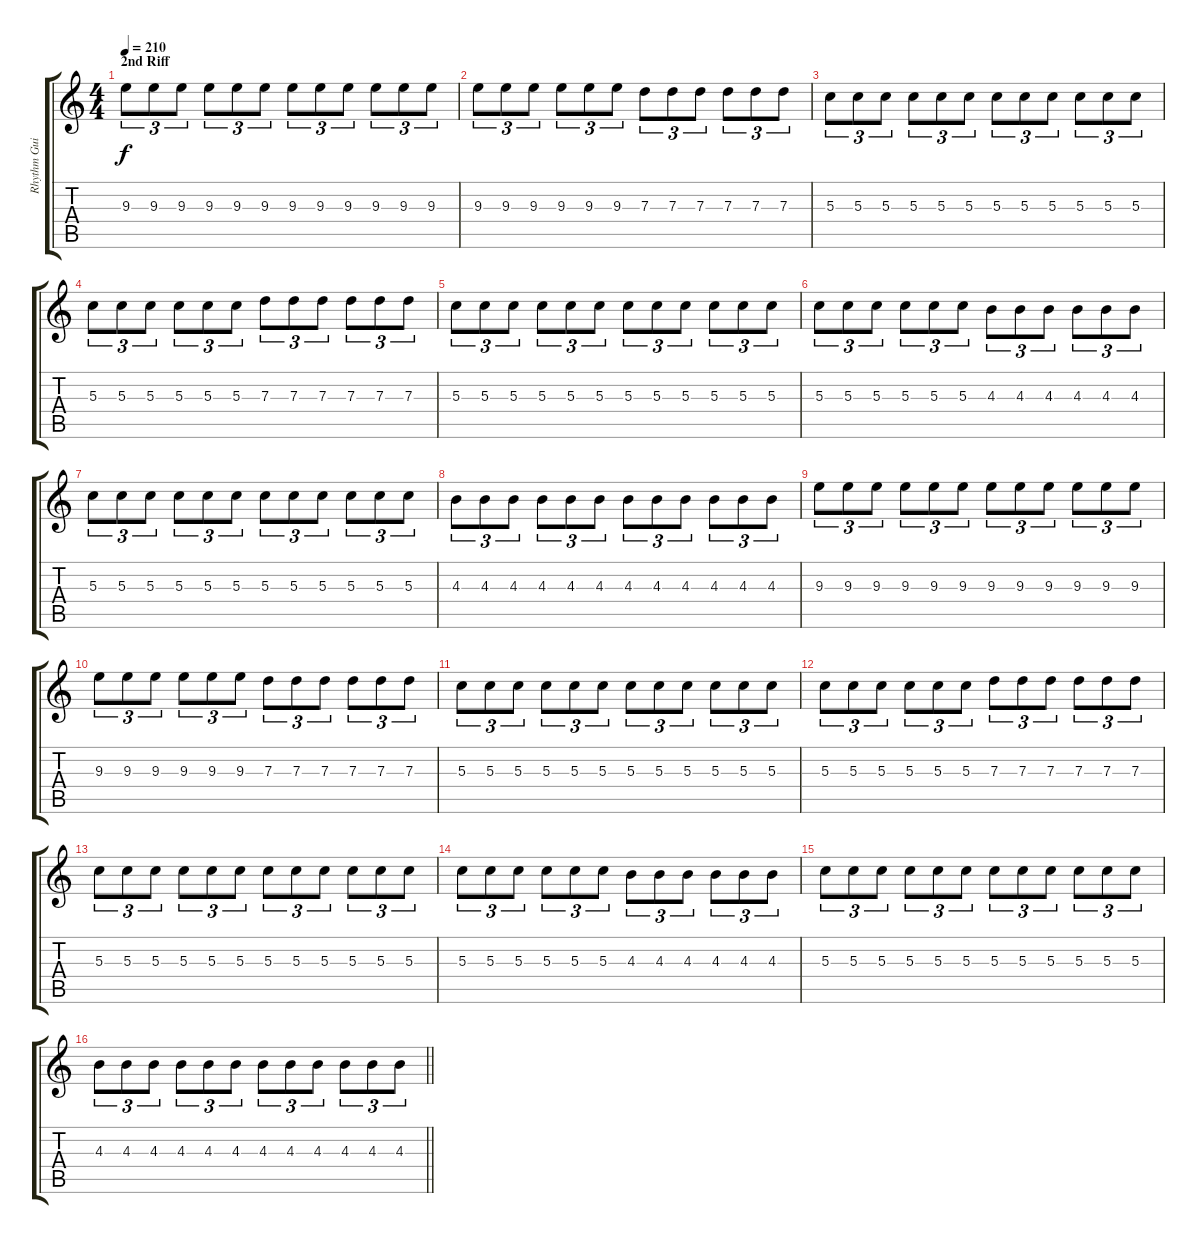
\track ("Rhythm Guitar" "Rhythm Gui") {instrument distortionguitar}
\staff {score tabs}
\tuning (E4 B3 G3 D3 A2 E2) {hide}
\ts (4 4)
\section ("" "2nd Riff")
\tempo 210
\clef g2
\ks c
9.3.8{tu (3 2) dy f} 9.3.8{tu (3 2)} 9.3.8{tu (3 2)} 9.3.8{tu (3 2)} 9.3.8{tu (3 2)} 9.3.8{tu (3 2)} 9.3.8{tu (3 2)} 9.3.8{tu (3 2)} 9.3.8{tu (3 2)} 9.3.8{tu (3 2)} 9.3.8{tu (3 2)} 9.3.8{tu (3 2)} |
9.3.8{tu (3 2)} 9.3.8{tu (3 2)} 9.3.8{tu (3 2)} 9.3.8{tu (3 2)} 9.3.8{tu (3 2)} 9.3.8{tu (3 2)} 7.3.8{tu (3 2)} 7.3.8{tu (3 2)} 7.3.8{tu (3 2)} 7.3.8{tu (3 2)} 7.3.8{tu (3 2)} 7.3.8{tu (3 2)} |
5.3.8{tu (3 2)} 5.3.8{tu (3 2)} 5.3.8{tu (3 2)} 5.3.8{tu (3 2)} 5.3.8{tu (3 2)} 5.3.8{tu (3 2)} 5.3.8{tu (3 2)} 5.3.8{tu (3 2)} 5.3.8{tu (3 2)} 5.3.8{tu (3 2)} 5.3.8{tu (3 2)} 5.3.8{tu (3 2)} |
5.3.8{tu (3 2)} 5.3.8{tu (3 2)} 5.3.8{tu (3 2)} 5.3.8{tu (3 2)} 5.3.8{tu (3 2)} 5.3.8{tu (3 2)} 7.3.8{tu (3 2)} 7.3.8{tu (3 2)} 7.3.8{tu (3 2)} 7.3.8{tu (3 2)} 7.3.8{tu (3 2)} 7.3.8{tu (3 2)} |
5.3.8{tu (3 2)} 5.3.8{tu (3 2)} 5.3.8{tu (3 2)} 5.3.8{tu (3 2)} 5.3.8{tu (3 2)} 5.3.8{tu (3 2)} 5.3.8{tu (3 2)} 5.3.8{tu (3 2)} 5.3.8{tu (3 2)} 5.3.8{tu (3 2)} 5.3.8{tu (3 2)} 5.3.8{tu (3 2)} |
5.3.8{tu (3 2)} 5.3.8{tu (3 2)} 5.3.8{tu (3 2)} 5.3.8{tu (3 2)} 5.3.8{tu (3 2)} 5.3.8{tu (3 2)} 4.3.8{tu (3 2)} 4.3.8{tu (3 2)} 4.3.8{tu (3 2)} 4.3.8{tu (3 2)} 4.3.8{tu (3 2)} 4.3.8{tu (3 2)} |
5.3.8{tu (3 2)} 5.3.8{tu (3 2)} 5.3.8{tu (3 2)} 5.3.8{tu (3 2)} 5.3.8{tu (3 2)} 5.3.8{tu (3 2)} 5.3.8{tu (3 2)} 5.3.8{tu (3 2)} 5.3.8{tu (3 2)} 5.3.8{tu (3 2)} 5.3.8{tu (3 2)} 5.3.8{tu (3 2)} |
4.3.8{tu (3 2)} 4.3.8{tu (3 2)} 4.3.8{tu (3 2)} 4.3.8{tu (3 2)} 4.3.8{tu (3 2)} 4.3.8{tu (3 2)} 4.3.8{tu (3 2)} 4.3.8{tu (3 2)} 4.3.8{tu (3 2)} 4.3.8{tu (3 2)} 4.3.8{tu (3 2)} 4.3.8{tu (3 2)} |
9.3.8{tu (3 2)} 9.3.8{tu (3 2)} 9.3.8{tu (3 2)} 9.3.8{tu (3 2)} 9.3.8{tu (3 2)} 9.3.8{tu (3 2)} 9.3.8{tu (3 2)} 9.3.8{tu (3 2)} 9.3.8{tu (3 2)} 9.3.8{tu (3 2)} 9.3.8{tu (3 2)} 9.3.8{tu (3 2)} |
9.3.8{tu (3 2)} 9.3.8{tu (3 2)} 9.3.8{tu (3 2)} 9.3.8{tu (3 2)} 9.3.8{tu (3 2)} 9.3.8{tu (3 2)} 7.3.8{tu (3 2)} 7.3.8{tu (3 2)} 7.3.8{tu (3 2)} 7.3.8{tu (3 2)} 7.3.8{tu (3 2)} 7.3.8{tu (3 2)} |
5.3.8{tu (3 2)} 5.3.8{tu (3 2)} 5.3.8{tu (3 2)} 5.3.8{tu (3 2)} 5.3.8{tu (3 2)} 5.3.8{tu (3 2)} 5.3.8{tu (3 2)} 5.3.8{tu (3 2)} 5.3.8{tu (3 2)} 5.3.8{tu (3 2)} 5.3.8{tu (3 2)} 5.3.8{tu (3 2)} |
5.3.8{tu (3 2)} 5.3.8{tu (3 2)} 5.3.8{tu (3 2)} 5.3.8{tu (3 2)} 5.3.8{tu (3 2)} 5.3.8{tu (3 2)} 7.3.8{tu (3 2)} 7.3.8{tu (3 2)} 7.3.8{tu (3 2)} 7.3.8{tu (3 2)} 7.3.8{tu (3 2)} 7.3.8{tu (3 2)} |
5.3.8{tu (3 2)} 5.3.8{tu (3 2)} 5.3.8{tu (3 2)} 5.3.8{tu (3 2)} 5.3.8{tu (3 2)} 5.3.8{tu (3 2)} 5.3.8{tu (3 2)} 5.3.8{tu (3 2)} 5.3.8{tu (3 2)} 5.3.8{tu (3 2)} 5.3.8{tu (3 2)} 5.3.8{tu (3 2)} |
5.3.8{tu (3 2)} 5.3.8{tu (3 2)} 5.3.8{tu (3 2)} 5.3.8{tu (3 2)} 5.3.8{tu (3 2)} 5.3.8{tu (3 2)} 4.3.8{tu (3 2)} 4.3.8{tu (3 2)} 4.3.8{tu (3 2)} 4.3.8{tu (3 2)} 4.3.8{tu (3 2)} 4.3.8{tu (3 2)} |
5.3.8{tu (3 2)} 5.3.8{tu (3 2)} 5.3.8{tu (3 2)} 5.3.8{tu (3 2)} 5.3.8{tu (3 2)} 5.3.8{tu (3 2)} 5.3.8{tu (3 2)} 5.3.8{tu (3 2)} 5.3.8{tu (3 2)} 5.3.8{tu (3 2)} 5.3.8{tu (3 2)} 5.3.8{tu (3 2)} |
\barLineRight lightlight
4.3.8{tu (3 2)} 4.3.8{tu (3 2)} 4.3.8{tu (3 2)} 4.3.8{tu (3 2)} 4.3.8{tu (3 2)} 4.3.8{tu (3 2)} 4.3.8{tu (3 2)} 4.3.8{tu (3 2)} 4.3.8{tu (3 2)} 4.3.8{tu (3 2)} 4.3.8{tu (3 2)} 4.3.8{tu (3 2)}
